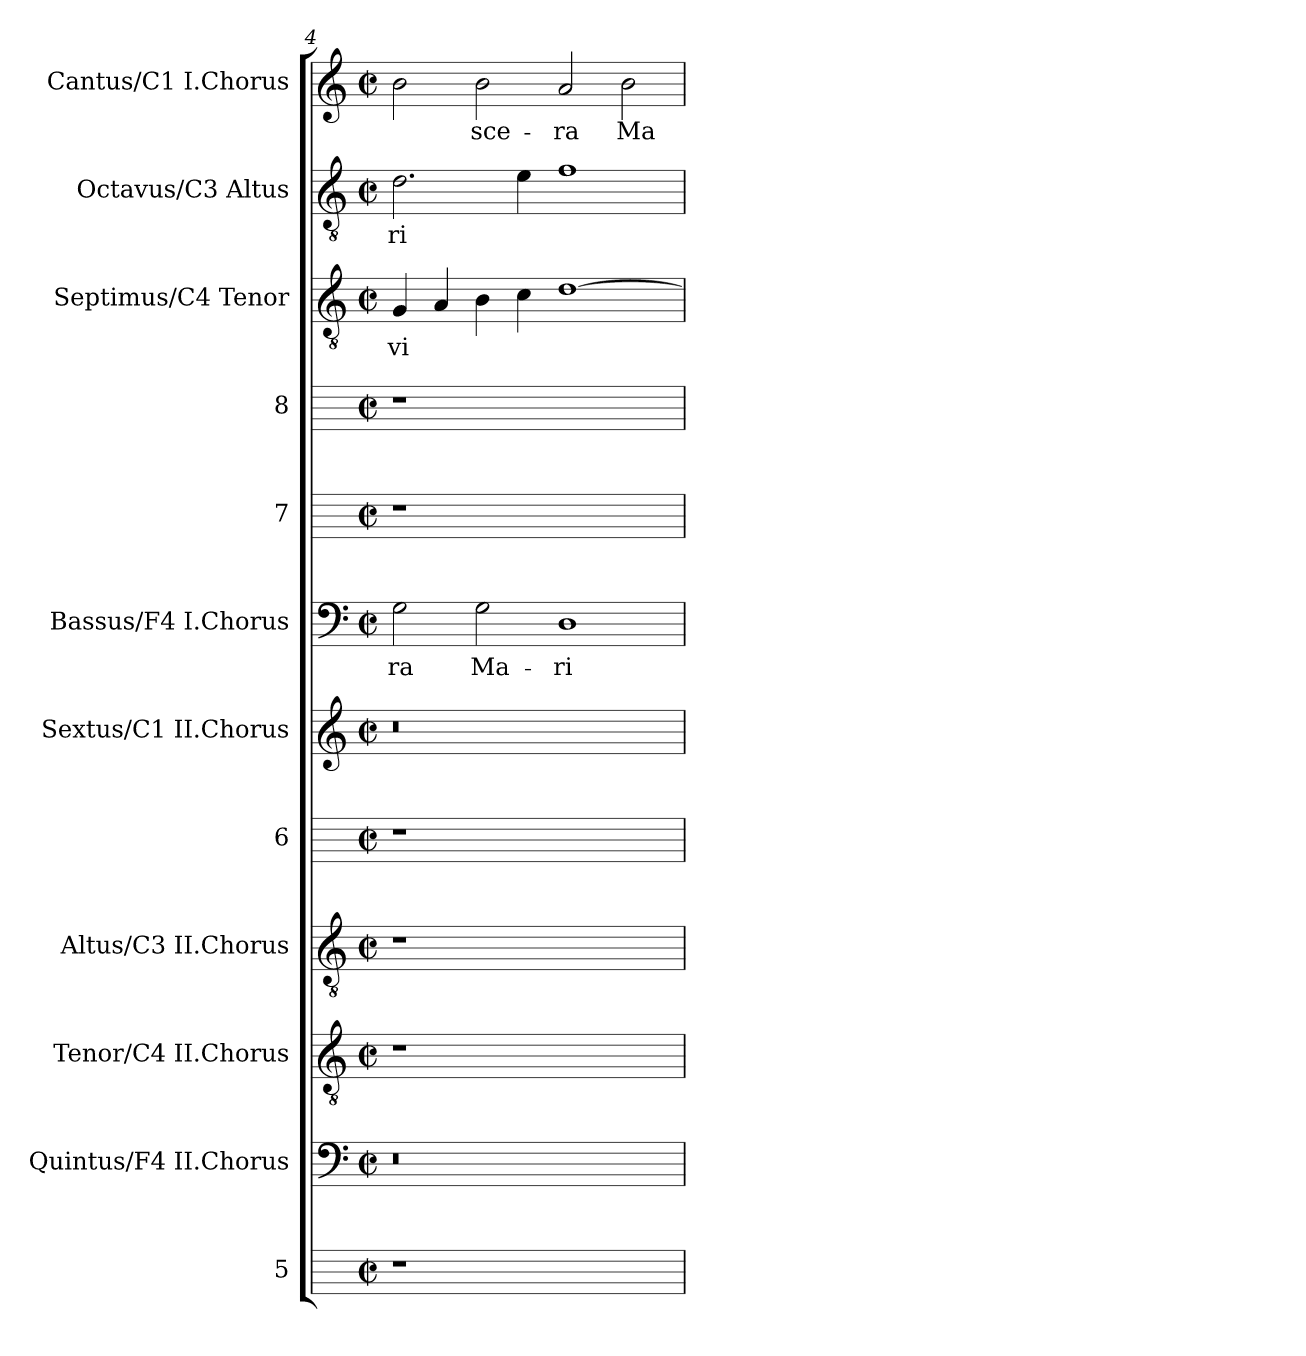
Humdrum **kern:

**kern	**kern	**kern	**kern	**kern	**kern	**kern	**text	**kern	**kern	**kern	**text	**kern	**text	**kern	**text
*part12	*part11	*part10	*part9	*part8	*part7	*part6	*part6	*part5	*part4	*part3	*part3	*part2	*part2	*part1	*part1
*staff12	*staff11	*staff10	*staff9	*staff8	*staff7	*staff6	*staff6	*staff5	*staff4	*staff3	*staff3	*staff2	*staff2	*staff1	*staff1
*I"5	*I"Quintus/F4  II.Chorus	*I"Tenor/C4  II.Chorus	*I"Altus/C3  II.Chorus	*I"6	*I"Sextus/C1  II.Chorus	*I"Bassus/F4  I.Chorus	*	*I"7	*I"8	*I"Septimus/C4  Tenor	*	*I"Octavus/C3  Altus	*	*I"Cantus/C1  I.Chorus	*
*	*	*I'T	*I'A	*	*	*I'B	*	*	*	*	*	*	*	*I'C	*
*	*clefF4	*clefGv2	*clefGv2	*	*clefG2	*clefF4	*	*	*	*clefGv2	*	*clefGv2	*	*clefG2	*
*k[]	*k[]	*k[]	*k[]	*k[]	*k[]	*k[]	*	*k[]	*k[]	*k[]	*	*k[]	*	*k[]	*
*C:	*C:	*C:	*C:	*C:	*C:	*C:	*	*C:	*C:	*C:	*	*C:	*	*C:	*
*M2/2	*M2/2	*M2/2	*M2/2	*M2/2	*M2/2	*M2/2	*	*M2/2	*M2/2	*M2/2	*	*M2/2	*	*M2/2	*
*met(c|)	*met(c|)	*met(c|)	*met(c|)	*met(c|)	*met(c|)	*met(c|)	*	*met(c|)	*met(c|)	*met(c|)	*	*met(c|)	*	*met(c|)	*
=4	=4	=4	=4	=4	=4	=4	=4	=4	=4	=4	=4	=4	=4	=4	=4
!	!	!	!	!	!	!	!LO:LY:b:cj	!	!	!	!LO:LY:b:cj	!	!LO:LY:b:cj	!	!LO:LY:b:cj
1r	0r	1r	1r	1r	0r	2G\	-ra	1r	1r	4G/	vi-	2.d\	-ri-	2b\	--
!	!	!	!	!	!	!	!	!	!	!	!LO:LY:b:cj	!	!	!	!
.	.	.	.	.	.	.	.	.	.	4A/	--	.	.	.	.
!	!	!	!	!	!	!	!LO:LY:b:cj	!	!	!	!LO:LY:b:cj	!	!	!	!LO:LY:b:cj
.	.	.	.	.	.	2G\	Ma-	.	.	4B\	--	.	.	2b\	-sce-
!	!	!	!	!	!	!	!	!	!	!	!LO:LY:b:cj	!	!LO:LY:b:cj	!	!
.	.	.	.	.	.	.	.	.	.	4c\	--	4e\	--	.	.
!	!	!	!	!	!	!	!LO:LY:b:cj	!	!	!	!LO:LY:b:cj	!	!LO:LY:b:cj	!	!LO:LY:b:cj
1ryy	.	1ryy	1ryy	1ryy	.	1D	-ri-	1ryy	1ryy	[>1d	--	1f	--	2a/	-ra
!	!	!	!	!	!	!	!	!	!	!	!	!	!	!	!LO:LY:b:cj
.	.	.	.	.	.	.	.	.	.	.	.	.	.	2b\	Ma-
=	=	=	=	=	=	=	=	=	=	=	=	=	=	=	=
*-	*-	*-	*-	*-	*-	*-	*-	*-	*-	*-	*-	*-	*-	*-	*-
